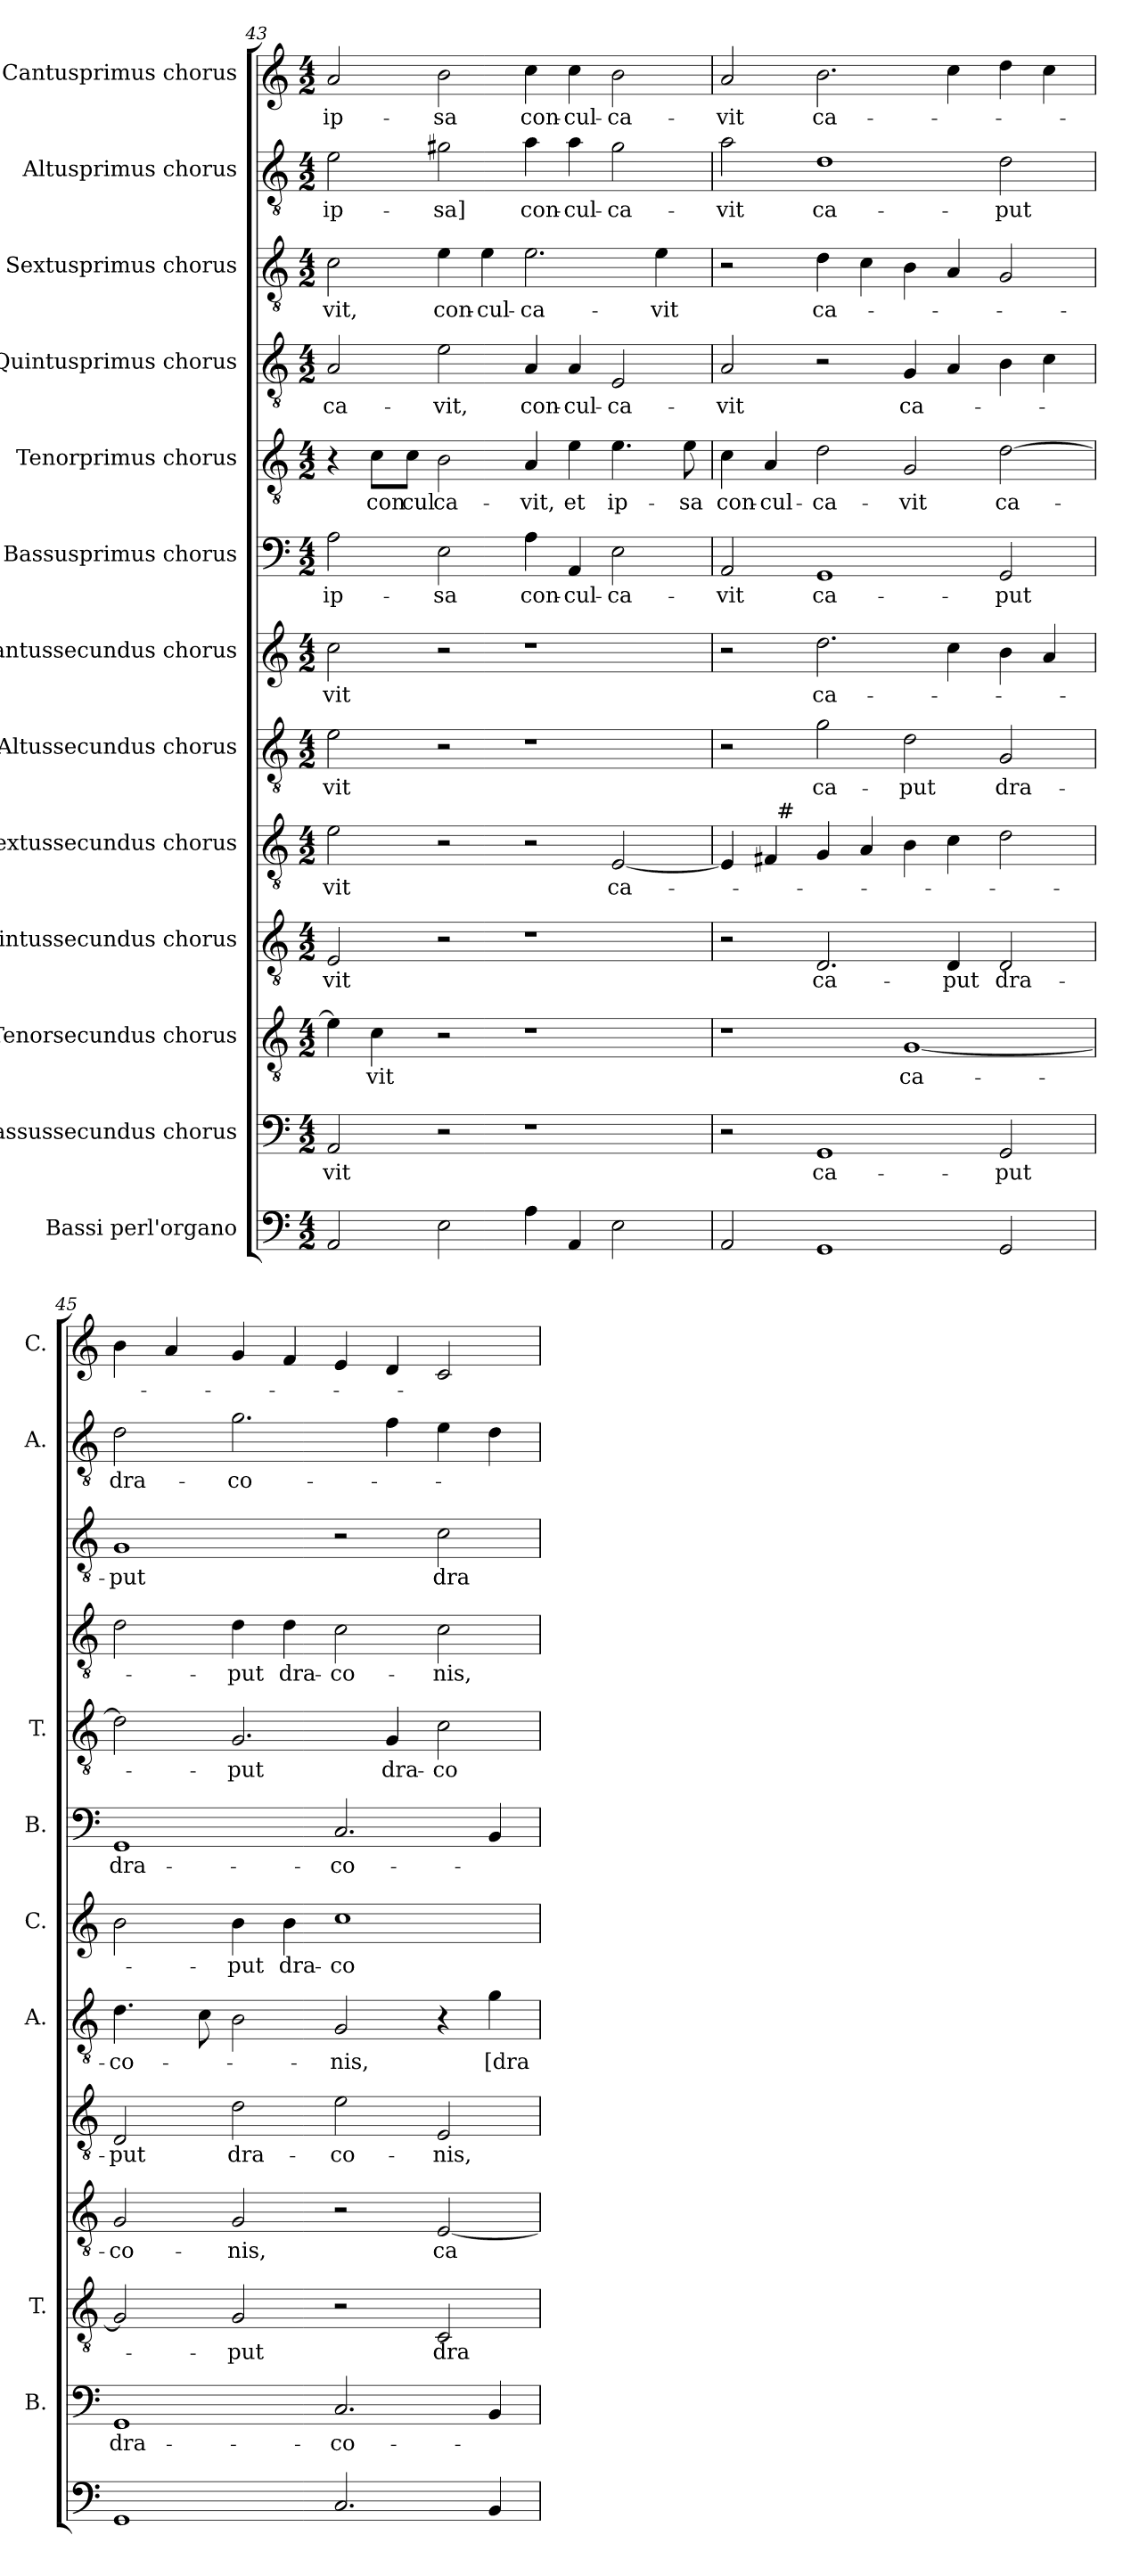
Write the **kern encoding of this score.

**kern	**kern	**text	**kern	**text	**kern	**text	**kern	**text	**kern	**text	**kern	**text	**kern	**text	**kern	**text	**kern	**text	**kern	**text	**kern	**text	**kern	**text
*part13	*part12	*part12	*part11	*part11	*part10	*part10	*part9	*part9	*part8	*part8	*part7	*part7	*part6	*part6	*part5	*part5	*part4	*part4	*part3	*part3	*part2	*part2	*part1	*part1
*staff13	*staff12	*staff12	*staff11	*staff11	*staff10	*staff10	*staff9	*staff9	*staff8	*staff8	*staff7	*staff7	*staff6	*staff6	*staff5	*staff5	*staff4	*staff4	*staff3	*staff3	*staff2	*staff2	*staff1	*staff1
*I"Bassi perl'organo	*I"Bassussecundus chorus	*	*I"Tenorsecundus chorus	*	*I"Quintussecundus chorus	*	*I"Sextussecundus chorus	*	*I"Altussecundus chorus	*	*I"Cantussecundus chorus	*	*I"Bassusprimus chorus	*	*I"Tenorprimus chorus	*	*I"Quintusprimus chorus	*	*I"Sextusprimus chorus	*	*I"Altusprimus chorus	*	*I"Cantusprimus chorus	*
*	*I'B.	*	*I'T.	*	*	*	*	*	*I'A.	*	*I'C.	*	*I'B.	*	*I'T.	*	*	*	*	*	*I'A.	*	*I'C.	*
*clefF4	*clefF4	*	*clefGv2	*	*clefGv2	*	*clefGv2	*	*clefGv2	*	*clefG2	*	*clefF4	*	*clefGv2	*	*clefGv2	*	*clefGv2	*	*clefGv2	*	*clefG2	*
*	*	*	*ITrd7c12	*	*ITrd7c12	*	*ITrd7c12	*	*ITrd7c12	*	*	*	*	*	*ITrd7c12	*	*ITrd7c12	*	*ITrd7c12	*	*ITrd7c12	*	*	*
*k[]	*k[]	*	*k[]	*	*k[]	*	*k[]	*	*k[]	*	*k[]	*	*k[]	*	*k[]	*	*k[]	*	*k[]	*	*k[]	*	*k[]	*
*C:	*C:	*	*C:	*	*C:	*	*C:	*	*C:	*	*C:	*	*C:	*	*C:	*	*C:	*	*C:	*	*C:	*	*C:	*
*M4/2	*M4/2	*	*M4/2	*	*M4/2	*	*M4/2	*	*M4/2	*	*M4/2	*	*M4/2	*	*M4/2	*	*M4/2	*	*M4/2	*	*M4/2	*	*M4/2	*
=43	=43	=43	=43	=43	=43	=43	=43	=43	=43	=43	=43	=43	=43	=43	=43	=43	=43	=43	=43	=43	=43	=43	=43	=43
!	!	!LO:LY:b	!	!	!	!LO:LY:b	!	!LO:LY:b	!	!LO:LY:b	!	!LO:LY:b	!	!LO:LY:b	!	!	!	!LO:LY:b	!	!LO:LY:b	!	!LO:LY:b	!	!LO:LY:b
2AA/	2AA/	-vit	4E\]	.	2EE/	-vit	2E\	-vit	2E\	-vit	2cc\	-vit	2A\	ip-	4r	.	2AA/	-ca-	2C\	-vit,	2E\	ip-	2a/	ip-
!	!	!	!	!LO:LY:b	!	!	!	!	!	!	!	!	!	!	!	!LO:LY:b	!	!	!	!	!	!	!	!
.	.	.	4C\	-vit	.	.	.	.	.	.	.	.	.	.	8C\L	con-	.	.	.	.	.	.	.	.
!	!	!	!	!	!	!	!	!	!	!	!	!	!	!	!	!LO:LY:b	!	!	!	!	!	!	!	!
.	.	.	.	.	.	.	.	.	.	.	.	.	.	.	8C\J	-cul-	.	.	.	.	.	.	.	.
!	!	!	!	!	!	!	!	!	!	!	!	!	!	!LO:LY:b	!	!LO:LY:b	!	!LO:LY:b	!	!LO:LY:b	!	!LO:LY:b	!	!LO:LY:b
2E\	2r	.	2r	.	2r	.	2r	.	2r	.	2r	.	2E\	-sa	2BB\	-ca-	2E\	-vit,	4E\	con-	2G#X\	-sa]	2b\	-sa
!	!	!	!	!	!	!	!	!	!	!	!	!	!	!	!	!	!	!	!	!LO:LY:b	!	!	!	!
.	.	.	.	.	.	.	.	.	.	.	.	.	.	.	.	.	.	.	4E\	-cul-	.	.	.	.
!	!	!	!	!	!	!	!	!	!	!	!	!	!	!LO:LY:b	!	!LO:LY:b	!	!LO:LY:b	!	!LO:LY:b	!	!LO:LY:b	!	!LO:LY:b
4A\	1r	.	1r	.	1r	.	2r	.	1r	.	1r	.	4A\	con-	4AA/	-vit,	4AA/	con-	2.E\	-ca-	4A\	con-	4cc\	con-
!	!	!	!	!	!	!	!	!	!	!	!	!	!	!LO:LY:b	!	!LO:LY:b	!	!LO:LY:b	!	!	!	!LO:LY:b	!	!LO:LY:b
4AA/	.	.	.	.	.	.	.	.	.	.	.	.	4AA/	-cul-	4E\	et	4AA/	-cul-	.	.	4A\	-cul-	4cc\	-cul-
!	!	!	!	!	!	!	!	!LO:LY:b	!	!	!	!	!	!LO:LY:b	!	!LO:LY:b	!	!LO:LY:b	!	!	!	!LO:LY:b	!	!LO:LY:b
2E\	.	.	.	.	.	.	[<2EE/	ca-	.	.	.	.	2E\	-ca-	4.E\	ip-	2EE/	-ca-	.	.	2G#\	-ca-	2b\	-ca-
!	!	!	!	!	!	!	!	!	!	!	!	!	!	!	!	!	!	!	!	!LO:LY:b	!	!	!	!
.	.	.	.	.	.	.	.	.	.	.	.	.	.	.	.	.	.	.	4E\	-vit	.	.	.	.
!	!	!	!	!	!	!	!	!	!	!	!	!	!	!	!	!LO:LY:b	!	!	!	!	!	!	!	!
.	.	.	.	.	.	.	.	.	.	.	.	.	.	.	8E\	-sa	.	.	.	.	.	.	.	.
=44	=44	=44	=44	=44	=44	=44	=44	=44	=44	=44	=44	=44	=44	=44	=44	=44	=44	=44	=44	=44	=44	=44	=44	=44
!	!	!	!	!	!	!	!	!	!	!	!	!	!	!LO:LY:b	!	!LO:LY:b	!	!LO:LY:b	!	!	!	!LO:LY:b	!	!LO:LY:b
*	*	*	*	*	*	*	*^	*	*	*	*	*	*	*	*	*	*	*	*	*	*	*	*	*
2AA/	2r	.	1r	.	2r	.	4EE/]	4ryy	.	2r	.	2r	.	2AA/	-vit	4C\	con-	2AA/	-vit	2r	.	2A\	-vit	2a/	-vit
!	!	!	!	!	!	!	!	!	!	!	!	!	!	!	!	!	!LO:LY:b	!	!	!	!	!	!	!	!
.	.	.	.	.	.	.	4FF#/	32ryy	.	.	.	.	.	.	.	4AA/	-cul-	.	.	.	.	.	.	.	.
!	!	!	!	!	!	!	!	!LO:TX:a:t=#	!	!	!	!	!	!	!	!	!	!	!	!	!	!	!	!	!
.	.	.	.	.	.	.	.	1ryy	.	.	.	.	.	.	.	.	.	.	.	.	.	.	.	.	.
!	!	!LO:LY:b	!	!	!	!LO:LY:b	!	!	!	!	!LO:LY:b	!	!LO:LY:b	!	!LO:LY:b	!	!LO:LY:b	!	!	!	!LO:LY:b	!	!LO:LY:b	!	!LO:LY:b
1GG	1GG	ca-	.	.	2.DD/	ca-	4GG/	.	.	2G\	ca-	2.dd\	ca-	1GG	ca-	2D\	-ca-	2r	.	4D\	ca-	1D	ca-	2.b\	ca-
.	.	.	.	.	.	.	4AA/	.	.	.	.	.	.	.	.	.	.	.	.	4C\	.	.	.	.	.
!	!	!	!	!LO:LY:b	!	!	!	!	!	!	!LO:LY:b	!	!	!	!	!	!LO:LY:b	!	!LO:LY:b	!	!	!	!	!	!
.	.	.	[<1GG	ca-	.	.	4BB\	.	.	2D\	-put	.	.	.	.	2GG/	-vit	4GG/	ca-	4BB\	.	.	.	.	.
!	!	!	!	!	!	!LO:LY:b	!	!	!	!	!	!	!	!	!	!	!	!	!	!	!	!	!	!	!
.	.	.	.	.	4DD/	-put	4C\	.	.	.	.	4cc\	.	.	.	.	.	4AA/	.	4AA/	.	.	.	4cc\	.
.	.	.	.	.	.	.	.	2ryy	.	.	.	.	.	.	.	.	.	.	.	.	.	.	.	.	.
!	!	!LO:LY:b	!	!	!	!LO:LY:b	!	!	!	!	!LO:LY:b	!	!	!	!LO:LY:b	!	!LO:LY:b	!	!	!	!	!	!LO:LY:b	!	!
2GG/	2GG/	-put	.	.	2DD/	dra-	2D\	.	.	2GG/	dra-	4b\	.	2GG/	-put	[>2D\	ca-	4BB\	.	2GG/	.	2D\	-put	4dd\	.
.	.	.	.	.	.	.	.	.	.	.	.	4a/	.	.	.	.	.	4C\	.	.	.	.	.	4cc\	.
.	.	.	.	.	.	.	.	8..ryy	.	.	.	.	.	.	.	.	.	.	.	.	.	.	.	.	.
!!LO:PB:g=z
=45	=45	=45	=45	=45	=45	=45	=45	=45	=45	=45	=45	=45	=45	=45	=45	=45	=45	=45	=45	=45	=45	=45	=45	=45	=45
!	!	!LO:LY:b	!	!	!	!LO:LY:b	!	!	!LO:LY:b	!	!LO:LY:b	!	!	!	!LO:LY:b	!	!	!	!	!	!LO:LY:b	!	!LO:LY:b	!	!
*	*	*	*	*	*	*	*v	*v	*	*	*	*	*	*	*	*	*	*	*	*	*	*	*	*	*
1GG	1GG	dra-	2GG/]	.	2GG/	-co-	2DD/	-put	4.D\	-co-	2b\	.	1GG	dra-	2D\]	.	2D\	.	1GG	-put	2D\	dra-	4b\	.
.	.	.	.	.	.	.	.	.	.	.	.	.	.	.	.	.	.	.	.	.	.	.	4a/	.
.	.	.	.	.	.	.	.	.	8C\	.	.	.	.	.	.	.	.	.	.	.	.	.	.	.
!	!	!	!	!LO:LY:b	!	!LO:LY:b	!	!LO:LY:b	!	!	!	!LO:LY:b	!	!	!	!LO:LY:b	!	!LO:LY:b	!	!	!	!LO:LY:b	!	!
.	.	.	2GG/	-put	2GG/	-nis,	2D\	dra-	2BB\	.	4b\	-put	.	.	2.GG/	-put	4D\	-put	.	.	2.G\	-co-	4g/	.
!	!	!	!	!	!	!	!	!	!	!	!	!LO:LY:b	!	!	!	!	!	!LO:LY:b	!	!	!	!	!	!
.	.	.	.	.	.	.	.	.	.	.	4b\	dra-	.	.	.	.	4D\	dra-	.	.	.	.	4f/	.
!	!	!LO:LY:b	!	!	!	!	!	!LO:LY:b	!	!LO:LY:b	!	!LO:LY:b	!	!LO:LY:b	!	!	!	!LO:LY:b	!	!	!	!	!	!
2.C/	2.C/	-co-	2r	.	2r	.	2E\	-co-	2GG/	-nis,	1cc	-co-	2.C/	-co-	.	.	2C\	-co-	2r	.	.	.	4e/	.
!	!	!	!	!	!	!	!	!	!	!	!	!	!	!	!	!LO:LY:b	!	!	!	!	!	!	!	!
.	.	.	.	.	.	.	.	.	.	.	.	.	.	.	4GG/	dra-	.	.	.	.	4F\	.	4d/	.
!	!	!	!	!LO:LY:b	!	!LO:LY:b	!	!LO:LY:b	!	!	!	!	!	!	!	!LO:LY:b	!	!LO:LY:b	!	!LO:LY:b	!	!	!	!
.	.	.	2CC/	dra-	[<2EE/	ca-	2EE/	-nis,	4r	.	.	.	.	.	2C\	-co-	2C\	-nis,	2C\	dra-	4E\	.	2c/	.
!	!	!	!	!	!	!	!	!	!	!LO:LY:b	!	!	!	!	!	!	!	!	!	!	!	!	!	!
4BB/	4BB/	.	.	.	.	.	.	.	4G\	[dra-	.	.	4BB/	.	.	.	.	.	.	.	4D\	.	.	.
=	=	=	=	=	=	=	=	=	=	=	=	=	=	=	=	=	=	=	=	=	=	=	=	=
*-	*-	*-	*-	*-	*-	*-	*-	*-	*-	*-	*-	*-	*-	*-	*-	*-	*-	*-	*-	*-	*-	*-	*-	*-
